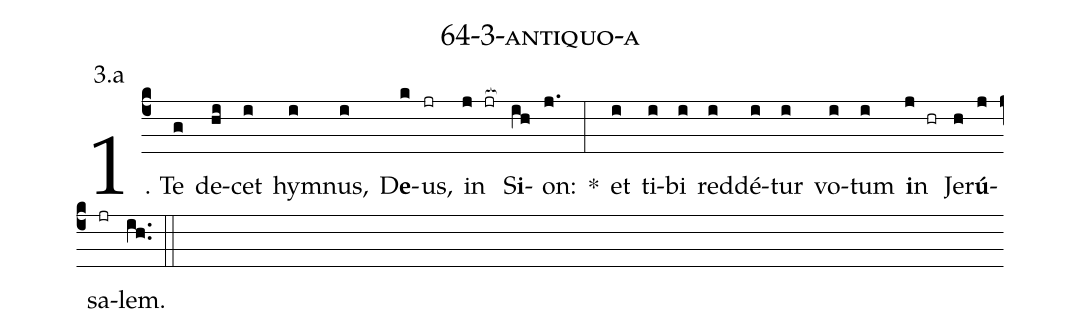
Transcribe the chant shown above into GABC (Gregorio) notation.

name: 64-3-antiquo-a;
annotation: 3.a;
%%
(c4)1. Te(g) de(hi)cet(i) hym(i)nus,(i) D<b>e</b>(k)us,(jr) in(j jr[ocb:1{]) S<b>i</b>(ih[ocb:0}])on:(j.) *(:) et(i) ti(i)bi(i) red(i)dé(i)tur(i) vo(i)tum(i) <b>i</b>n(j hr) Je(h)r<b>ú</b>(j)sa(jr)lem.(ih..) (::)
